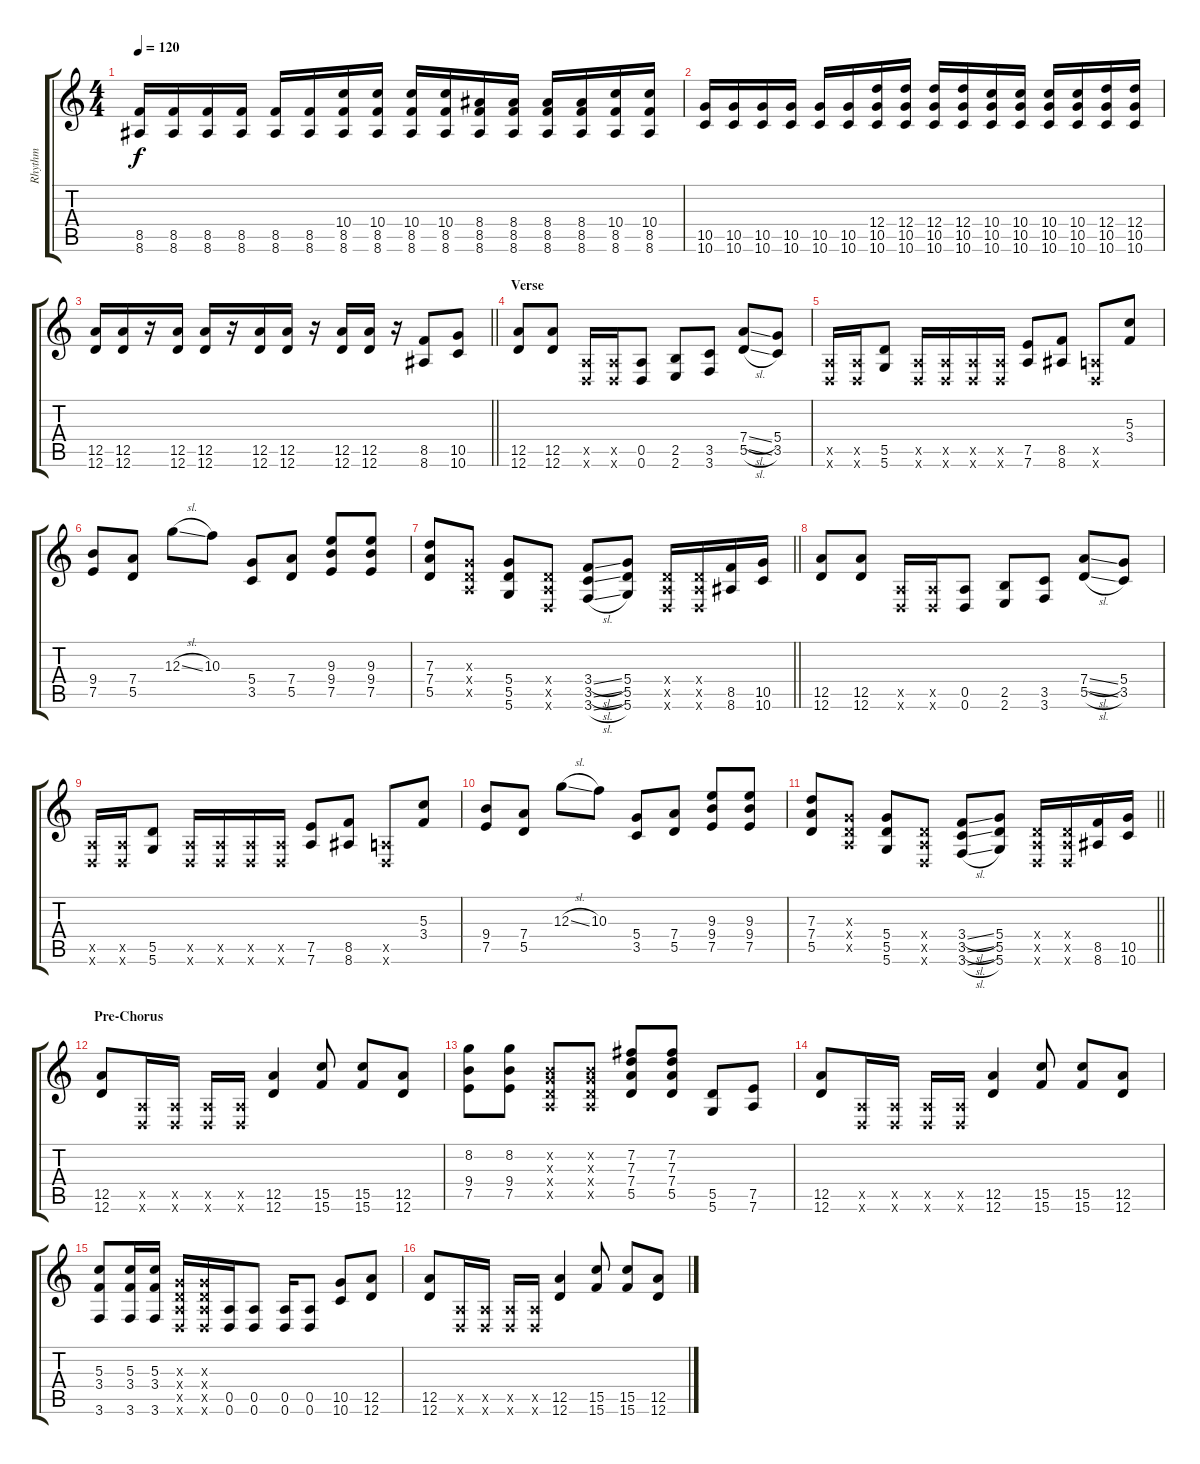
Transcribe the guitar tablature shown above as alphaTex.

\track ("Rhythm" "Rhythm") {instrument overdrivenguitar}
\staff {score tabs}
\tuning (E4 B3 G3 D3 A2 D2) {hide}
\ts (4 4)
\tempo 120
\clef g2
\ks c
(8.5 8.6).16{dy f} (8.5 8.6).16 (8.5 8.6).16 (8.5 8.6).16 (8.5 8.6).16 (8.5 8.6).16 (10.4 8.5 8.6).16 (10.4 8.5 8.6).16 (10.4 8.5 8.6).16 (10.4 8.5 8.6).16 (8.4 8.5 8.6).16 (8.4 8.5 8.6).16 (8.4 8.5 8.6).16 (8.4 8.5 8.6).16 (10.4 8.5 8.6).16 (10.4 8.5 8.6).16 |
(10.5 10.6).16 (10.5 10.6).16 (10.5 10.6).16 (10.5 10.6).16 (10.5 10.6).16 (10.5 10.6).16 (12.4 10.5 10.6).16 (12.4 10.5 10.6).16 (12.4 10.5 10.6).16 (12.4 10.5 10.6).16 (10.4 10.5 10.6).16 (10.4 10.5 10.6).16 (10.4 10.5 10.6).16 (10.4 10.5 10.6).16 (12.4 10.5 10.6).16 (12.4 10.5 10.6).16 |
\barLineRight lightlight
(12.5 12.6).16 (12.5 12.6).16 r.16 (12.5 12.6).16 (12.5 12.6).16 r.16 (12.5 12.6).16 (12.5 12.6).16 r.16 (12.5 12.6).16 (12.5 12.6).16 r.16 (8.5 8.6).8 (10.5 10.6).8 |
\section ("" "Verse")
(12.5 12.6).8 (12.5 12.6).8 (0.5{x} 0.6{x}).16 (0.5{x} 0.6{x}).16 (0.5 0.6).8 (2.5 2.6).8 (3.5 3.6).8 (7.4{sl} 5.5{sl}).8 (5.4 3.5).8 |
(0.5{x} 0.6{x}).16 (0.5{x} 0.6{x}).16 (5.5 5.6).8 (0.5{x} 0.6{x}).16 (0.5{x} 0.6{x}).16 (0.5{x} 0.6{x}).16 (0.5{x} 0.6{x}).16 (7.5 7.6).8 (8.5 8.6).8 (0.5{x} 0.6{x}).8 (5.3 3.4).8 |
(9.4 7.5).8 (7.4 5.5).8 12.3{sl}.8 10.3.8 (5.4 3.5).8 (7.4 5.5).8 (9.3 9.4 7.5).8 (9.3 9.4 7.5).8 |
\barLineRight lightlight
(7.3 7.4 5.5).8 (0.3{x} 0.4{x} 0.5{x}).8 (5.4 5.5 5.6).8 (0.4{x} 0.5{x} 0.6{x}).8 (3.4{sl} 3.5{sl} 3.6{sl}).8 (5.4 5.5 5.6).8 (0.4{x} 0.5{x} 0.6{x}).16 (0.4{x} 0.5{x} 0.6{x}).16 (8.5 8.6).16 (10.5 10.6).16 |
(12.5 12.6).8 (12.5 12.6).8 (0.5{x} 0.6{x}).16 (0.5{x} 0.6{x}).16 (0.5 0.6).8 (2.5 2.6).8 (3.5 3.6).8 (7.4{sl} 5.5{sl}).8 (5.4 3.5).8 |
(0.5{x} 0.6{x}).16 (0.5{x} 0.6{x}).16 (5.5 5.6).8 (0.5{x} 0.6{x}).16 (0.5{x} 0.6{x}).16 (0.5{x} 0.6{x}).16 (0.5{x} 0.6{x}).16 (7.5 7.6).8 (8.5 8.6).8 (0.5{x} 0.6{x}).8 (5.3 3.4).8 |
(9.4 7.5).8 (7.4 5.5).8 12.3{sl}.8 10.3.8 (5.4 3.5).8 (7.4 5.5).8 (9.3 9.4 7.5).8 (9.3 9.4 7.5).8 |
\barLineRight lightlight
(7.3 7.4 5.5).8 (0.3{x} 0.4{x} 0.5{x}).8 (5.4 5.5 5.6).8 (0.4{x} 0.5{x} 0.6{x}).8 (3.4{sl} 3.5{sl} 3.6{sl}).8 (5.4 5.5 5.6).8 (0.4{x} 0.5{x} 0.6{x}).16 (0.4{x} 0.5{x} 0.6{x}).16 (8.5 8.6).16 (10.5 10.6).16 |
\section ("" "Pre-Chorus")
(12.5 12.6).8 (0.5{x} 0.6{x}).16 (0.5{x} 0.6{x}).16 (0.5{x} 0.6{x}).16 (0.5{x} 0.6{x}).16 (12.5 12.6).4 (15.5 15.6).8 (15.5 15.6).8 (12.5 12.6).8 |
(8.2 9.4 7.5).8 (8.2 9.4 7.5).8 (0.2{x} 0.3{x} 0.4{x} 0.5{x}).8 (0.2{x} 0.3{x} 0.4{x} 0.5{x}).8 (7.2 7.3 7.4 5.5).8 (7.2 7.3 7.4 5.5).8 (5.5 5.6).8 (7.5 7.6).8 |
(12.5 12.6).8 (0.5{x} 0.6{x}).16 (0.5{x} 0.6{x}).16 (0.5{x} 0.6{x}).16 (0.5{x} 0.6{x}).16 (12.5 12.6).4 (15.5 15.6).8 (15.5 15.6).8 (12.5 12.6).8 |
(5.3 3.4 3.6).8 (5.3 3.4 3.6).16 (5.3 3.4 3.6).16 (0.3{x} 0.4{x} 0.5{x} 0.6{x}).16 (0.3{x} 0.4{x} 0.5{x} 0.6{x}).16 (0.5 0.6).16 (0.5 0.6).8 (0.5 0.6).16 (0.5 0.6).8 (10.5 10.6).8 (12.5 12.6).8 |
(12.5 12.6).8 (0.5{x} 0.6{x}).16 (0.5{x} 0.6{x}).16 (0.5{x} 0.6{x}).16 (0.5{x} 0.6{x}).16 (12.5 12.6).4 (15.5 15.6).8 (15.5 15.6).8 (12.5 12.6).8
